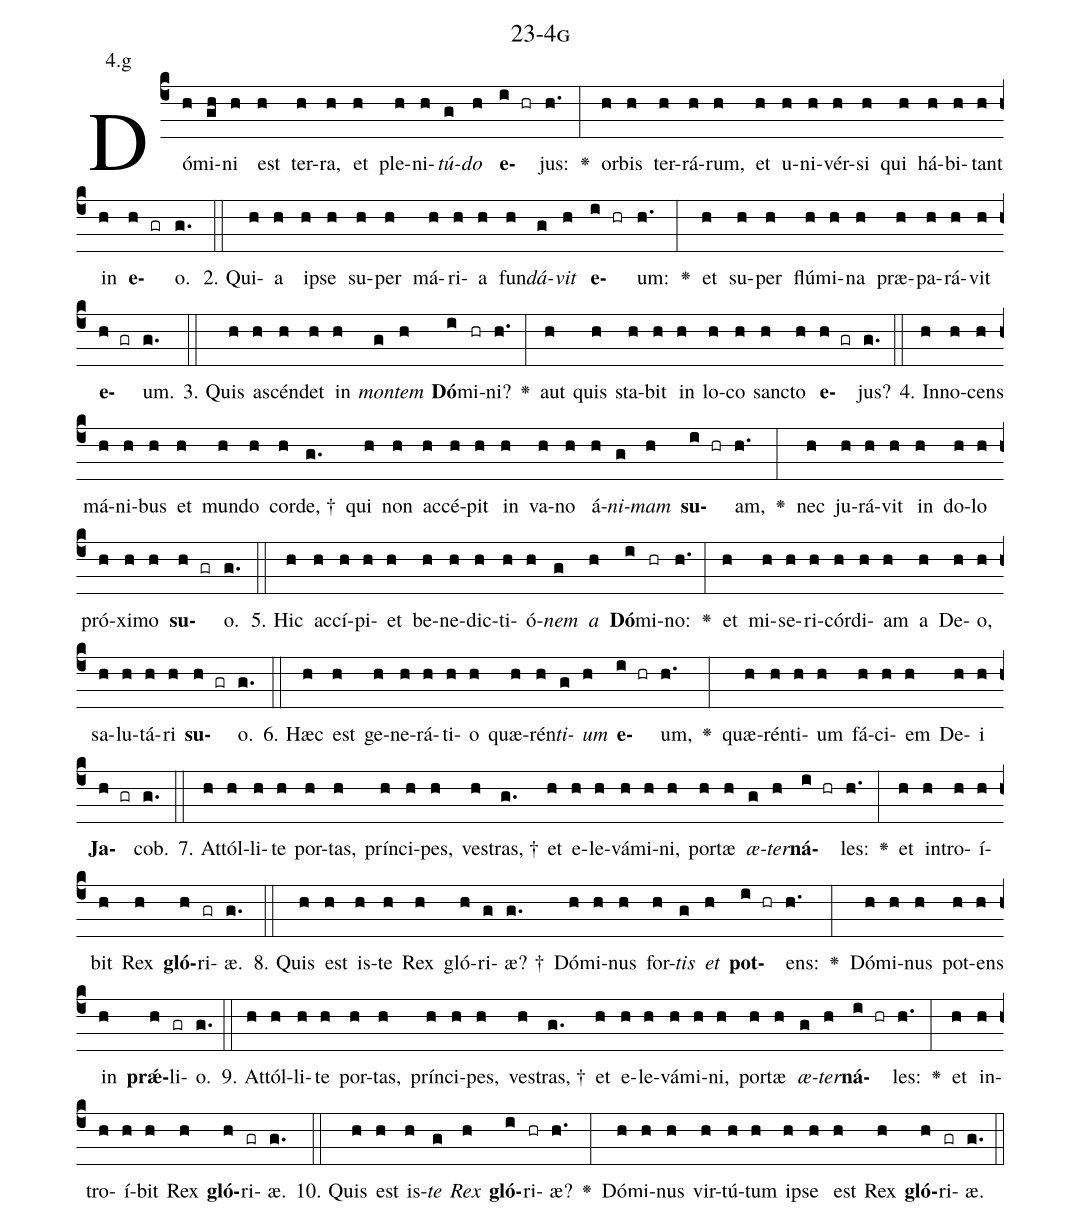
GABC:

name: 23-4g;
annotation: 4.g;
%%
(c4)Dó(h)mi(gh)ni(h) est(h) ter(h)ra,(h) et(h) ple(h)ni(h)<i>tú</i>(g)<i>do</i>(h) <b>e</b>(i hr)jus:(h.) <v>\greheightstar</v>(:) or(h)bis(h) ter(h)rá(h)rum,(h) et(h) u(h)ni(h)vér(h)si(h) qui(h) há(h)bi(h)tant(h) in(h) <b>e</b>(h gr)o.(g.) (::)
2. Qui(h)a(h) ip(h)se(h) su(h)per(h) má(h)ri(h)a(h) fun(h)<i>dá</i>(g)<i>vit</i>(h) <b>e</b>(i hr)um:(h.) <v>\greheightstar</v>(:) et(h) su(h)per(h) flú(h)mi(h)na(h) præ(h)pa(h)rá(h)vit(h) <b>e</b>(h gr)um.(g.) (::)
3. Quis(h) a(h)scén(h)det(h) in(h) <i>mon</i>(g)<i>tem</i>(h) <b>Dó</b>(i)mi(hr)ni?(h.) <v>\greheightstar</v>(:) aut(h) quis(h) sta(h)bit(h) in(h) lo(h)co(h) sanc(h)to(h) <b>e</b>(h gr)jus?(g.) (::)
4. In(h)no(h)cens(h) má(h)ni(h)bus(h) et(h) mun(h)do(h) cor(h)de, †(g.) qui(h) non(h) ac(h)cé(h)pit(h) in(h) va(h)no(h) á(h)<i>ni</i>(g)<i>mam</i>(h) <b>su</b>(i hr)am,(h.) <v>\greheightstar</v>(:) nec(h) ju(h)rá(h)vit(h) in(h) do(h)lo(h) pró(h)xi(h)mo(h) <b>su</b>(h gr)o.(g.) (::)
5. Hic(h) ac(h)cí(h)pi(h)et(h) be(h)ne(h)dic(h)ti(h)ó(h)<i>nem</i>(g) <i>a</i>(h) <b>Dó</b>(i)mi(hr)no:(h.) <v>\greheightstar</v>(:) et(h) mi(h)se(h)ri(h)cór(h)di(h)am(h) a(h) De(h)o,(h) sa(h)lu(h)tá(h)ri(h) <b>su</b>(h gr)o.(g.) (::)
6. Hæc(h) est(h) ge(h)ne(h)rá(h)ti(h)o(h) quæ(h)rén(h)<i>ti</i>(g)<i>um</i>(h) <b>e</b>(i hr)um,(h.) <v>\greheightstar</v>(:) quæ(h)rén(h)ti(h)um(h) fá(h)ci(h)em(h) De(h)i(h) <b>Ja</b>(h gr)cob.(g.) (::)
7. At(h)tól(h)li(h)te(h) por(h)tas,(h) prín(h)ci(h)pes,(h) ves(h)tras, †(g.) et(h) e(h)le(h)vá(h)mi(h)ni,(h) por(h)tæ(h) <i>æ</i>(g)<i>ter</i>(h)<b>ná</b>(i hr)les:(h.) <v>\greheightstar</v>(:) et(h) in(h)tro(h)í(h)bit(h) Rex(h) <b>gló</b>(h)ri(gr)æ.(g.) (::)
8. Quis(h) est(h) is(h)te(h) Rex(h) gló(h)ri(g)æ? †(g.) Dó(h)mi(h)nus(h) for(h)<i>tis</i>(g) <i>et</i>(h) <b>pot</b>(i hr)ens:(h.) <v>\greheightstar</v>(:) Dó(h)mi(h)nus(h) pot(h)ens(h) in(h) <b>prǽ</b>(h)li(gr)o.(g.) (::)
9. At(h)tól(h)li(h)te(h) por(h)tas,(h) prín(h)ci(h)pes,(h) ves(h)tras, †(g.) et(h) e(h)le(h)vá(h)mi(h)ni,(h) por(h)tæ(h) <i>æ</i>(g)<i>ter</i>(h)<b>ná</b>(i hr)les:(h.) <v>\greheightstar</v>(:) et(h) in(h)tro(h)í(h)bit(h) Rex(h) <b>gló</b>(h)ri(gr)æ.(g.) (::)
10. Quis(h) est(h) is(h)<i>te</i>(g) <i>Rex</i>(h) <b>gló</b>(i)ri(hr)æ?(h.) <v>\greheightstar</v>(:) Dó(h)mi(h)nus(h) vir(h)tú(h)tum(h) ip(h)se(h) est(h) Rex(h) <b>gló</b>(h)ri(gr)æ.(g.) (::)
